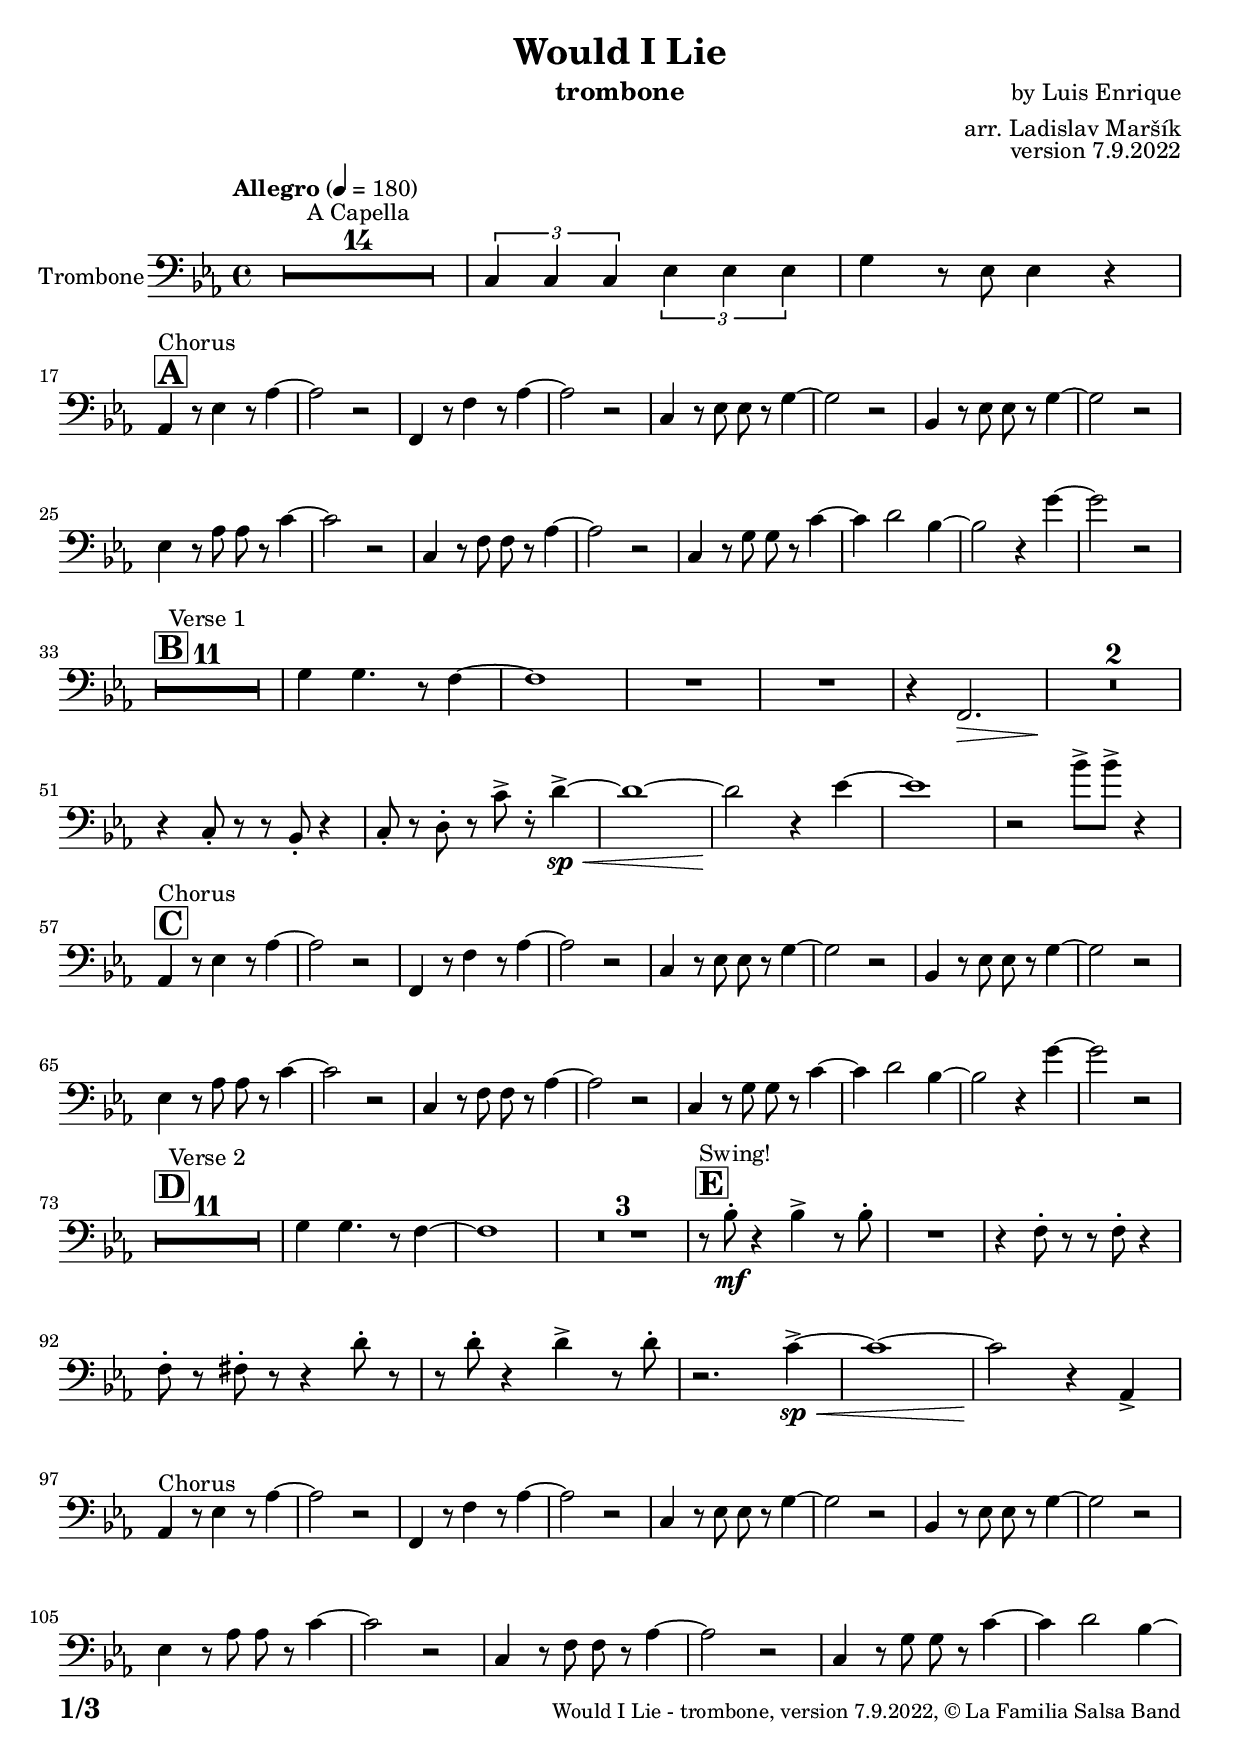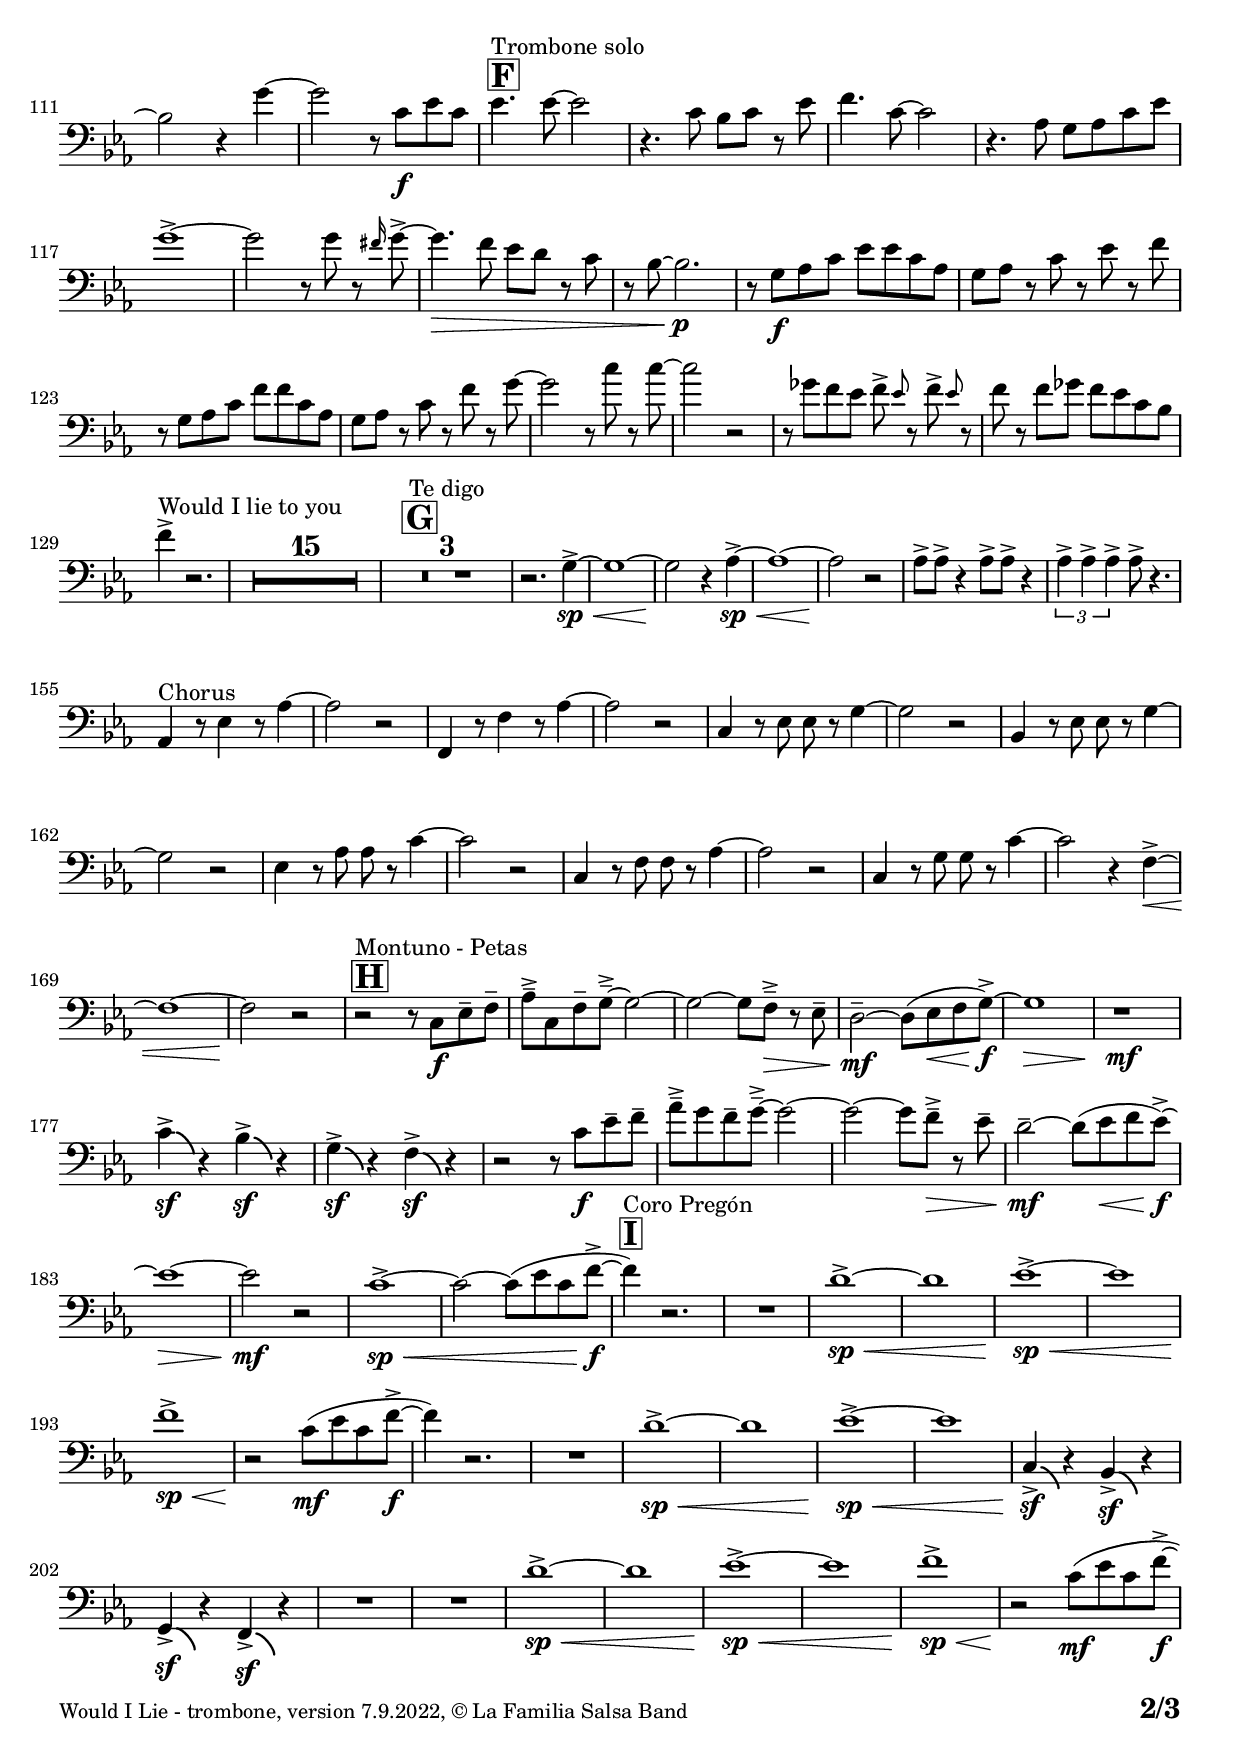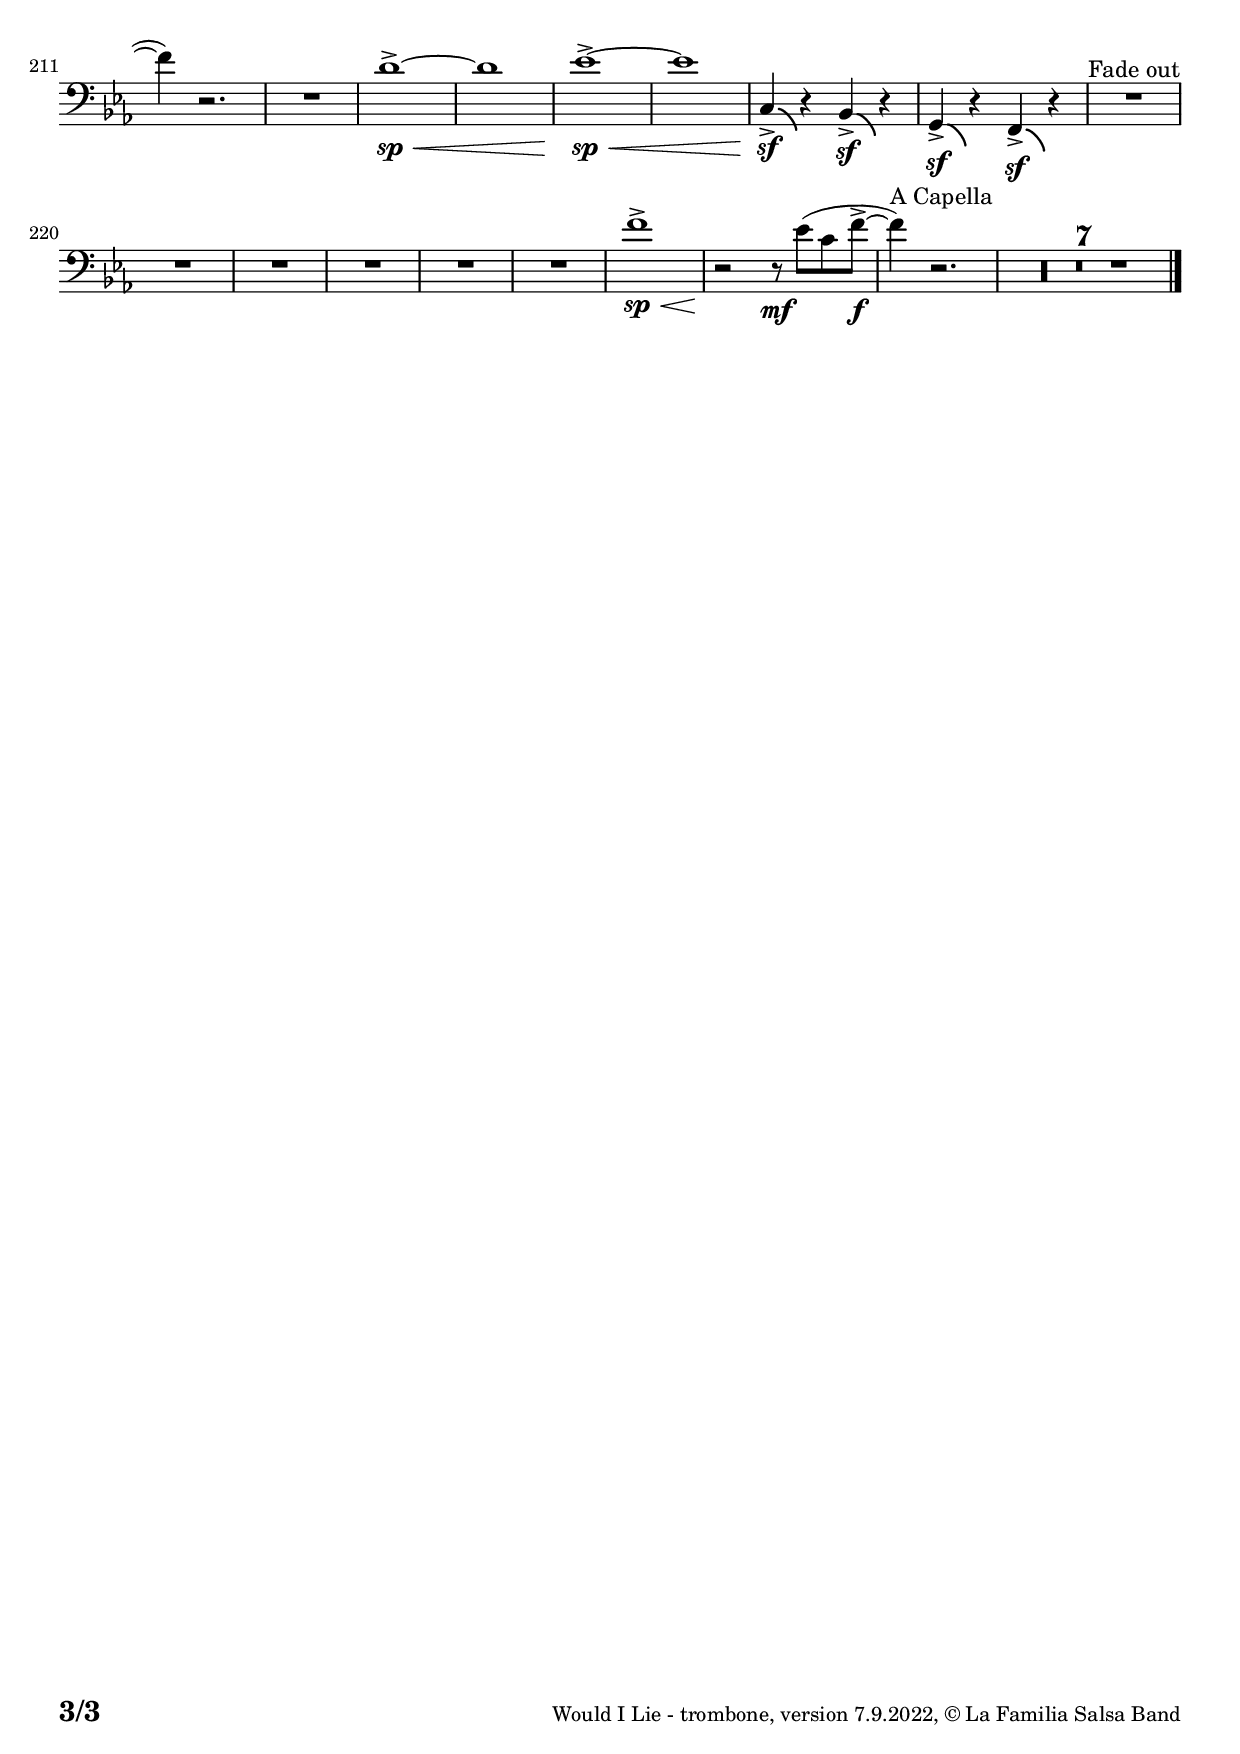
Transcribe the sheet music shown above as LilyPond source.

\version "2.22.2"

% Sheet revision 2022_09

\header {
  title = "Would I Lie"
  instrument = "trombone"
  composer = "by Luis Enrique"
  arranger = "arr. Ladislav Maršík"
  opus = "version 7.9.2022"
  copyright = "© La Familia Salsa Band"
}

inst =
#(define-music-function
  (string)
  (string?)
  #{ <>^\markup \abs-fontsize #16 \bold \box #string #})

makePercent = #(define-music-function (note) (ly:music?)
                 (make-music 'PercentEvent 'length (ly:music-length note)))

#(define (test-stencil grob text)
   (let* ((orig (ly:grob-original grob))
          (siblings (ly:spanner-broken-into orig)) ; have we been split?
          (refp (ly:grob-system grob))
          (left-bound (ly:spanner-bound grob LEFT))
          (right-bound (ly:spanner-bound grob RIGHT))
          (elts-L (ly:grob-array->list (ly:grob-object left-bound 'elements)))
          (elts-R (ly:grob-array->list (ly:grob-object right-bound 'elements)))
          (break-alignment-L
           (filter
            (lambda (elt) (grob::has-interface elt 'break-alignment-interface))
            elts-L))
          (break-alignment-R
           (filter
            (lambda (elt) (grob::has-interface elt 'break-alignment-interface))
            elts-R))
          (break-alignment-L-ext (ly:grob-extent (car break-alignment-L) refp X))
          (break-alignment-R-ext (ly:grob-extent (car break-alignment-R) refp X))
          (num
           (markup text))
          (num
           (if (or (null? siblings)
                   (eq? grob (car siblings)))
               num
               (make-parenthesize-markup num)))
          (num (grob-interpret-markup grob num))
          (num-stil-ext-X (ly:stencil-extent num X))
          (num-stil-ext-Y (ly:stencil-extent num Y))
          (num (ly:stencil-aligned-to num X CENTER))
          (num
           (ly:stencil-translate-axis
            num
            (+ (interval-length break-alignment-L-ext)
               (* 0.5
                  (- (car break-alignment-R-ext)
                     (cdr break-alignment-L-ext))))
            X))
          (bracket-L
           (markup
            #:path
            0.1 ; line-thickness
            `((moveto 0.5 ,(* 0.5 (interval-length num-stil-ext-Y)))
              (lineto ,(* 0.5
                          (- (car break-alignment-R-ext)
                             (cdr break-alignment-L-ext)
                             (interval-length num-stil-ext-X)))
                      ,(* 0.5 (interval-length num-stil-ext-Y)))
              (closepath)
              (rlineto 0.0
                       ,(if (or (null? siblings) (eq? grob (car siblings)))
                            -1.0 0.0)))))
          (bracket-R
           (markup
            #:path
            0.1
            `((moveto ,(* 0.5
                          (- (car break-alignment-R-ext)
                             (cdr break-alignment-L-ext)
                             (interval-length num-stil-ext-X)))
                      ,(* 0.5 (interval-length num-stil-ext-Y)))
              (lineto 0.5
                      ,(* 0.5 (interval-length num-stil-ext-Y)))
              (closepath)
              (rlineto 0.0
                       ,(if (or (null? siblings) (eq? grob (last siblings)))
                            -1.0 0.0)))))
          (bracket-L (grob-interpret-markup grob bracket-L))
          (bracket-R (grob-interpret-markup grob bracket-R))
          (num (ly:stencil-combine-at-edge num X LEFT bracket-L 0.4))
          (num (ly:stencil-combine-at-edge num X RIGHT bracket-R 0.4)))
     num))

#(define-public (Measure_attached_spanner_engraver context)
   (let ((span '())
         (finished '())
         (event-start '())
         (event-stop '()))
     (make-engraver
      (listeners ((measure-counter-event engraver event)
                  (if (= START (ly:event-property event 'span-direction))
                      (set! event-start event)
                      (set! event-stop event))))
      ((process-music trans)
       (if (ly:stream-event? event-stop)
           (if (null? span)
               (ly:warning "You're trying to end a measure-attached spanner but you haven't started one.")
               (begin (set! finished span)
                 (ly:engraver-announce-end-grob trans finished event-start)
                 (set! span '())
                 (set! event-stop '()))))
       (if (ly:stream-event? event-start)
           (begin (set! span (ly:engraver-make-grob trans 'MeasureCounter event-start))
             (set! event-start '()))))
      ((stop-translation-timestep trans)
       (if (and (ly:spanner? span)
                (null? (ly:spanner-bound span LEFT))
                (moment<=? (ly:context-property context 'measurePosition) ZERO-MOMENT))
           (ly:spanner-set-bound! span LEFT
                                  (ly:context-property context 'currentCommandColumn)))
       (if (and (ly:spanner? finished)
                (moment<=? (ly:context-property context 'measurePosition) ZERO-MOMENT))
           (begin
            (if (null? (ly:spanner-bound finished RIGHT))
                (ly:spanner-set-bound! finished RIGHT
                                       (ly:context-property context 'currentCommandColumn)))
            (set! finished '())
            (set! event-start '())
            (set! event-stop '()))))
      ((finalize trans)
       (if (ly:spanner? finished)
           (begin
            (if (null? (ly:spanner-bound finished RIGHT))
                (set! (ly:spanner-bound finished RIGHT)
                      (ly:context-property context 'currentCommandColumn)))
            (set! finished '())))
       (if (ly:spanner? span)
           (begin
            (ly:warning "I think there's a dangling measure-attached spanner :-(")
            (ly:grob-suicide! span)
            (set! span '())))))))

\layout {
  \context {
    \Staff
    \consists #Measure_attached_spanner_engraver
    \override MeasureCounter.font-encoding = #'latin1
    \override MeasureCounter.font-size = 0
    \override MeasureCounter.outside-staff-padding = 2
    \override MeasureCounter.outside-staff-horizontal-padding = #0
  }
}

repeatBracket = #(define-music-function
                  (parser location N note)
                  (number? ly:music?)
                  #{
                    \override Staff.MeasureCounter.stencil =
                    #(lambda (grob) (test-stencil grob #{ #(string-append(number->string N) "x") #} ))
                    \startMeasureCount
                    \repeat volta #N { $note }
                    \stopMeasureCount
                  #}
                  )

Trombone = \new Voice \relative c {
  \set Staff.instrumentName = \markup {
    \center-align { "Trombone" }
  }
  \set Staff.midiInstrument = "trombone"
  \set Staff.midiMaximumVolume = #1.0

  \clef bass
  \key c \minor
  \time 4/4
  \tempo "Allegro" 4 = 180
  
  \set Score.skipBars = ##t R1*14 ^\markup { "A Capella" }
  
  \tuplet 3/2 { c4 c c } \tuplet 3/2 { es es es } | 
  g r8 es8 es4 r | \break
  
  \inst "A"
  as,4 ^\markup { "Chorus" } r8 es'4 r8 as4 ~ |
  as2 r |
  f,4 r8 f'4 r8 as4 ~ |
  as2 r |
  c,4 r8 es8 es r g4 ~ |
  g2 r |
  bes,4 r8 es8 es r g4 ~ |
  g2 r | \break
  
  es4 r8 as8 as r c4 ~ |
  c2 r |
  c,4 r8 f8 f r as4 ~ |
  as2 r |
  c,4 r8 g'8 g r c4 ~ |
  c4 d2 bes4 ~ |
  bes2 r4 g'4 ~ |
  g2 r2 | \break
  
  \inst "B"
  R1*11 ^\markup { "Verse 1" } 
  
  g,4 g4. r8 f4 ~ |
  f1 |
  R1 |
  R1 |
  
  r4 f,2. \> |
  R1*2 \! |
  r4 c'8 -. r r bes -. r4 |
  c8 -. r d8 -. r c' -> r -. d4 ~ -> \sp \< |
  d1 ~ |
  d2 \! r4 es4 ~ |
  es1 |  
  r2 bes'8 -> bes -> r4 | \break
  
  \inst "C"
  as,,4 ^\markup { "Chorus" } r8 es'4 r8 as4 ~ |
  as2 r |
  f,4 r8 f'4 r8 as4 ~ |
  as2 r |
  c,4 r8 es8 es r g4 ~ |
  g2 r |
  bes,4 r8 es8 es r g4 ~ |
  g2 r | \break
  
  es4 r8 as8 as r c4 ~ |
  c2 r |
  c,4 r8 f8 f r as4 ~ |
  as2 r |
  c,4 r8 g'8 g r c4 ~ |
  c4 d2 bes4 ~ |
  bes2 r4 g'4 ~ |
  g2 r2 | \break
  
  \inst "D"
  R1*11 ^\markup { "Verse 2" } 
  
  g,4 g4. r8 f4 ~ |
  f1 |
  \set Score.skipBars = ##t R1*3
  \inst "E"
  r8 ^\markup { "Swing!" } bes \mf -. r4 bes -> r8 bes -. |
  R1 |
  r4 f8 -. r r f -. r4 |
  f8 -. r fis8 -. r r4 d'8 -. r |
  r8 d -. r4 d -> r8 d -. |
  r2. c4 ~ -> \sp \< |
  c1 ~ |  
  c2 \! r4 as, -> | \break

  as4 ^\markup { "Chorus" } r8 es'4 r8 as4 ~ |
  as2 r |
  f,4 r8 f'4 r8 as4 ~ |
  as2 r |
  c,4 r8 es8 es r g4 ~ |
  g2 r |
  bes,4 r8 es8 es r g4 ~ |
  g2 r | \break
  
  es4 r8 as8 as r c4 ~ |
  c2 r |
  c,4 r8 f8 f r as4 ~ |
  as2 r |
  c,4 r8 g'8 g r c4 ~ |
  c4 d2 bes4 ~ |
  bes2 r4 g'4 ~ |
  \set Staff.midiMaximumVolume = #2.0
  g2 r8 c, \f es c |
  \inst "F"
  es4. ^\markup { "Trombone solo" } es8 ~ es2 |
  r4. c8 bes c r es | 
  f4. c8 ~ c2 |
  r4. as8 g as c es |
  g1 -> ~ |
  g2 r8 g r \grace { fis16 } g8 -> ~ |
  g4. \> f8 es d r c |
  r bes ~ bes2. \p | 
  
  \set Staff.midiMaximumVolume = #1.0
  r8 g \f as c es es c as |
  g as r c r es r f | \break
  r g, as c f f c as |
  g as r c r f r g ~ |
  g2 r8 c r c ~ |
  c2 r2 |
  \set Staff.midiMaximumVolume = #2.0
  r8 ges f es f -> \grace { es } r f -> \grace { es } r |
  f r f ges f es c bes |

  f'4 ^\markup { "Would I lie to you" } -> r2. |
  
  \set Staff.midiMaximumVolume = #1.0
  \set Score.skipBars = ##t R1*15
  
  \inst "G"
  \set Score.skipBars = ##t R1*3 ^\markup { "Te digo" }
  r2. g,4 ~ -> \sp \< |
  g1 ~ |
  g2 \! r4 as -> \sp \< ~ 
  as1 ~ |
  as2 \! r2 |
  
  as8 -> as -> r4 as8 -> as -> r4 |
  \tuplet 3/2 { as4 -> as -> as -> } as8 -> r4. | \break
  
  as,4 ^\markup { "Chorus" } r8 es'4 r8 as4 ~ |
  as2 r |
  f,4 r8 f'4 r8 as4 ~ |
  as2 r |
  c,4 r8 es8 es r g4 ~ |
  g2 r |
  bes,4 r8 es8 es r g4 ~ |
  g2 r |
  
  es4 r8 as8 as r c4 ~ |
  c2 r |
  c,4 r8 f8 f r as4 ~ |
  as2 r |
  c,4 r8 g'8 g r c4 ~ |
  c2 r4 f, -> ~ \< |
  f1 ~ |
  f2 \! r2 |
  
  \set Staff.midiMaximumVolume = #2.0
  \inst "H"
  r2 ^\markup { "Montuno - Petas" } r8 c \f es \tenuto f \tenuto |
  as \tenuto -> c, f \tenuto g -> \tenuto ~ g2 ~ |
  g2 ~ g8 f \tenuto -> \> r es \tenuto |
  d2 \tenuto \mf ~ d8 ( es \< f g -> \f ) ~ |
  g1 \> |
  r1 \mf | 
  c4 \sf -> \bendAfter #-4 r bes4 \sf -> \bendAfter #-4 r | 
  g4 \sf -> \bendAfter #-4 r f4 \sf -> \bendAfter #-4 r | 
  
  r2 r8 c' \f es \tenuto f \tenuto |
  as \tenuto -> g f \tenuto g -> \tenuto ~ g2 ~ |
  g2 ~ g8 f \tenuto -> \> r es \tenuto |
  d2 \tenuto \mf ~ d8 ( es \< f es -> \f ) ~ |
  es1 \> ~ |
  es2 \mf r2 | 
  c1 -> \sp \< ~ |
  c2 ~ c8 ( es c f -> \f ~ |
  \inst "I"
  f4 ^\markup { "Coro Pregón" } ) r2. |
  R1 |
  d1 ~ -> \sp \< |
  d1 |
  es1 ~ -> \! \sp \< |
  es1 |
  f1 -> \! \sp \< |
  r2 \! c8 \mf ( es c f -> \f ~ |
  f4 ) r2. |
  R1 |
  d1 ~ -> \sp \< |
  d1 |
  es1 ~ -> \! \sp \< |
  es1 |
  c,4 \sf -> \bendAfter #-4 r bes4 \sf -> \bendAfter #-4 r | 
  g4 \sf -> \bendAfter #-4 r f4 \sf -> \bendAfter #-4 r | 
  
  R1 |
  R1 |
  d''1 ~ -> \sp \< |
  d1 |
  es1 ~ -> \! \sp \< |
  es1 |
  f1 -> \! \sp \< |
  r2 \! c8 \mf ( es c f -> \f ~ |
  f4 ) r2. |
  R1 |
  d1 ~ -> \sp \< |
  d1 |
  es1 ~ -> \! \sp \< |
  es1 |
  c,4 \sf -> \bendAfter #-4 r bes4 \sf -> \bendAfter #-4 r | 
  g4 \sf -> \bendAfter #-4 r f4 \sf -> \bendAfter #-4 r | 
  
  \set Staff.midiMaximumVolume = #1.0  
  
  R1 ^\markup { "Fade out" } |
  R1 |
  R1 |
  R1 |
  R1 |
  R1 |
  f''1 -> \! \sp \< |
  r2 \! r8 \mf es ( c f -> \f ~ |
  f4 ) ^\markup { "A Capella" } r2. |
  \set Score.skipBars = ##t R1*7
  
  \label #'lastPage
  \bar "|."  
}

\score {
  \compressMMRests \new Staff \with {
    \consists "Volta_engraver"
  }
  {
    \Trombone
  }
  \layout {
    \context {
      \Score
      \remove "Volta_engraver"
    }
  }
}

\paper {
  system-system-spacing =
  #'((basic-distance . 14)
     (minimum-distance . 10)
     (padding . 1)
     (stretchability . 60))
  between-system-padding = #2
  bottom-margin = 5\mm

  print-page-number = ##t
  print-first-page-number = ##t
  oddHeaderMarkup = \markup \fill-line { " " }
  evenHeaderMarkup = \markup \fill-line { " " }
  oddFooterMarkup = \markup {
    \fill-line {
      \bold \fontsize #2
      \on-the-fly #print-page-number-check-first
      \concat { \fromproperty #'page:page-number-string "/" \page-ref #'lastPage "0" "?" }

      \fontsize #-1
      \concat { \fromproperty #'header:title " - " \fromproperty #'header:instrument ", " \fromproperty #'header:opus ", " \fromproperty #'header:copyright }
    }
  }
  evenFooterMarkup = \markup {
    \fill-line {
      \fontsize #-1
      \concat { \fromproperty #'header:title " - " \fromproperty #'header:instrument ", " \fromproperty #'header:opus ", " \fromproperty #'header:copyright }

      \bold \fontsize #2
      \on-the-fly #print-page-number-check-first
      \concat { \fromproperty #'page:page-number-string "/" \page-ref #'lastPage "0" "?" }
    }
  }
}